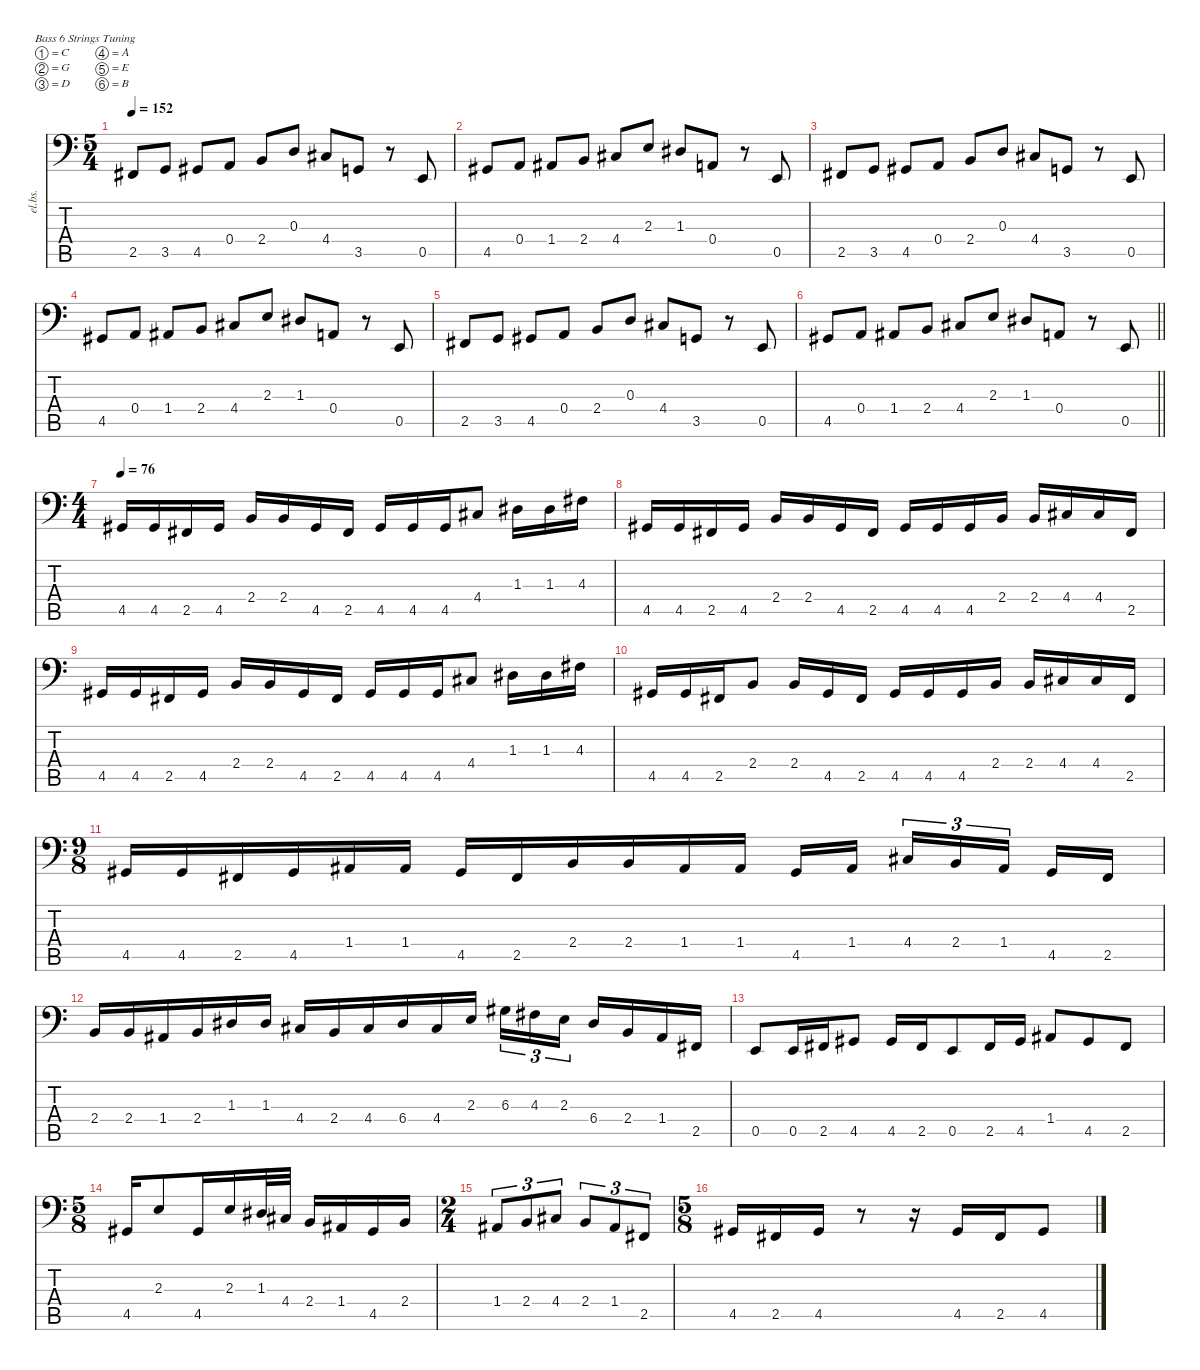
\defaultSystemsLayout 4
\hideDynamics
\bracketExtendMode nobrackets
\otherSystemsTrackNameOrientation horizontal
\track ("John Myung (Bass)" "el.bs.") {instrument electricbassfinger}
\staff {score tabs}
\tuning (C3 G2 D2 A1 E1 B0)
\ts (5 4)
\tempo 152
\clef f4
\ks c
2.5{acc #}.8{dy f beam Up} 3.5.8{beam Up} 4.5{acc #}.8{beam Up} 0.4.8{beam Up} 2.4.8{beam Up} 0.3.8{beam Up} 4.4{acc #}.8{beam Up} 3.5.8{beam Up} r.8{beam Up} 0.5.8{beam Up} |
4.5{acc #}.8{beam Up} 0.4.8{beam Up} 1.4{acc #}.8{beam Up} 2.4.8{beam Up} 4.4{acc #}.8{beam Up} 2.3.8{beam Up} 1.3{acc #}.8{beam Up} 0.4.8{beam Up} r.8{beam Up} 0.5.8{beam Up} |
2.5{acc #}.8{beam Up} 3.5.8{beam Up} 4.5{acc #}.8{beam Up} 0.4.8{beam Up} 2.4.8{beam Up} 0.3.8{beam Up} 4.4{acc #}.8{beam Up} 3.5.8{beam Up} r.8{beam Up} 0.5.8{beam Up} |
4.5{acc #}.8{beam Up} 0.4.8{beam Up} 1.4{acc #}.8{beam Up} 2.4.8{beam Up} 4.4{acc #}.8{beam Up} 2.3.8{beam Up} 1.3{acc #}.8{beam Up} 0.4.8{beam Up} r.8{beam Up} 0.5.8{beam Up} |
2.5{acc #}.8{beam Up} 3.5.8{beam Up} 4.5{acc #}.8{beam Up} 0.4.8{beam Up} 2.4.8{beam Up} 0.3.8{beam Up} 4.4{acc #}.8{beam Up} 3.5.8{beam Up} r.8{beam Up} 0.5.8{beam Up} |
\barLineRight lightlight
4.5{acc #}.8{beam Up} 0.4.8{beam Up} 1.4{acc #}.8{beam Up} 2.4.8{beam Up} 4.4{acc #}.8{beam Up} 2.3.8{beam Up} 1.3{acc #}.8{beam Up} 0.4.8{beam Up} r.8{beam Up} 0.5.8{beam Up} |
\ts (4 4)
\beaming (8 2 2 2 2)
\tempo 76
4.5{acc #}.16{beam Up} 4.5{acc #}.16{beam Up} 2.5{acc #}.16{beam Up} 4.5{acc #}.16{beam Up} 2.4.16{beam Up} 2.4.16{beam Up} 4.5{acc #}.16{beam Up} 2.5{acc #}.16{beam Up} 4.5{acc #}.16{beam Up} 4.5{acc #}.16{beam Up} 4.5{acc #}.16{beam Up} 4.4{acc #}.8{beam Up} 1.3{acc #}.16{beam Down} 1.3{acc #}.16{beam Down} 4.3{acc #}.16{beam Down} |
4.5{acc #}.16{beam Up} 4.5{acc #}.16{beam Up} 2.5{acc #}.16{beam Up} 4.5{acc #}.16{beam Up} 2.4.16{beam Up} 2.4.16{beam Up} 4.5{acc #}.16{beam Up} 2.5{acc #}.16{beam Up} 4.5{acc #}.16{beam Up} 4.5{acc #}.16{beam Up} 4.5{acc #}.16{beam Up} 2.4.16{beam Up} 2.4.16{beam Up} 4.4{acc #}.16{beam Up} 4.4{acc #}.16{beam Up} 2.5{acc #}.16{beam Up} |
4.5{acc #}.16{beam Up} 4.5{acc #}.16{beam Up} 2.5{acc #}.16{beam Up} 4.5{acc #}.16{beam Up} 2.4.16{beam Up} 2.4.16{beam Up} 4.5{acc #}.16{beam Up} 2.5{acc #}.16{beam Up} 4.5{acc #}.16{beam Up} 4.5{acc #}.16{beam Up} 4.5{acc #}.16{beam Up} 4.4{acc #}.8{beam Up} 1.3{acc #}.16{beam Down} 1.3{acc #}.16{beam Down} 4.3{acc #}.16{beam Down} |
4.5{acc #}.16{beam Up} 4.5{acc #}.16{beam Up} 2.5{acc #}.16{beam Up} 2.4.8{beam Up} 2.4.16{beam Up} 4.5{acc #}.16{beam Up} 2.5{acc #}.16{beam Up} 4.5{acc #}.16{beam Up} 4.5{acc #}.16{beam Up} 4.5{acc #}.16{beam Up} 2.4.16{beam Up} 2.4.16{beam Up} 4.4{acc #}.16{beam Up} 4.4{acc #}.16{beam Up} 2.5{acc #}.16{beam Up} |
\ts (9 8)
\beaming (8 3 3 3)
4.5{acc #}.16{beam Up} 4.5{acc #}.16{beam Up} 2.5{acc #}.16{beam Up} 4.5{acc #}.16{beam Up} 1.4{acc #}.16{beam Up} 1.4{acc #}.16{beam Up} 4.5{acc #}.16{beam Up} 2.5{acc #}.16{beam Up} 2.4.16{beam Up} 2.4.16{beam Up} 1.4{acc #}.16{beam Up} 1.4{acc #}.16{beam Up} 4.5{acc #}.16{beam Up} 1.4{acc #}.16{beam Up} 4.4{acc #}.16{tu (3 2) beam Up} 2.4.16{tu (3 2) beam Up} 1.4{acc #}.16{tu (3 2) beam Up} 4.5{acc #}.16{beam Up} 2.5{acc #}.16{beam Up} |
2.4.16{beam Up} 2.4.16{beam Up} 1.4{acc #}.16{beam Up} 2.4.16{beam Up} 1.3{acc #}.16{beam Up} 1.3{acc #}.16{beam Up} 4.4{acc #}.16{beam Up} 2.4.16{beam Up} 4.4{acc #}.16{beam Up} 6.4{acc #}.16{beam Up} 4.4{acc #}.16{beam Up} 2.3.16{beam Up} 6.3{acc #}.16{tu (3 2) beam Down} 4.3{acc #}.16{tu (3 2) beam Down} 2.3.16{tu (3 2) beam Down} 6.4{acc #}.16{beam Up} 2.4.16{beam Up} 1.4{acc #}.16{beam Up} 2.5{acc #}.16{beam Up} |
0.5.8{beam Up} 0.5.16{beam Up} 2.5{acc #}.16{beam Up} 4.5{acc #}.8{beam Up} 4.5{acc #}.16{beam Up} 2.5{acc #}.16{beam Up} 0.5.8{beam Up} 2.5{acc #}.16{beam Up} 4.5{acc #}.16{beam Up} 1.4{acc #}.8{beam Up} 4.5{acc #}.8{beam Up} 2.5{acc #}.8{beam Up} |
\ts (5 8)
\beaming (8 3 2)
4.5{acc #}.16{beam Up} 2.3.8{beam Up} 4.5{acc #}.16{beam Up} 2.3.16{beam Up} 1.3{acc #}.32{beam Up} 4.4{acc #}.32{beam Up} 2.4.16{beam Up} 1.4{acc #}.16{beam Up} 4.5{acc #}.16{beam Up} 2.4.16{beam Up} |
\ts (2 4)
\beaming (8 2 2)
1.4{acc #}.8{tu (3 2) beam Up} 2.4.8{tu (3 2) beam Up} 4.4{acc #}.8{tu (3 2) beam Up} 2.4.8{tu (3 2) beam Up} 1.4{acc #}.8{tu (3 2) beam Up} 2.5{acc #}.8{tu (3 2) beam Up} |
\ts (5 8)
\beaming (8 3 2)
4.5{acc #}.16{beam Up} 2.5{acc #}.16{beam Up} 4.5{acc #}.16{beam Up} r.8{beam Up} r.16{beam Up} 4.5{acc #}.16{beam Up} 2.5{acc #}.16{beam Up} 4.5{acc #}.8{beam Up}
